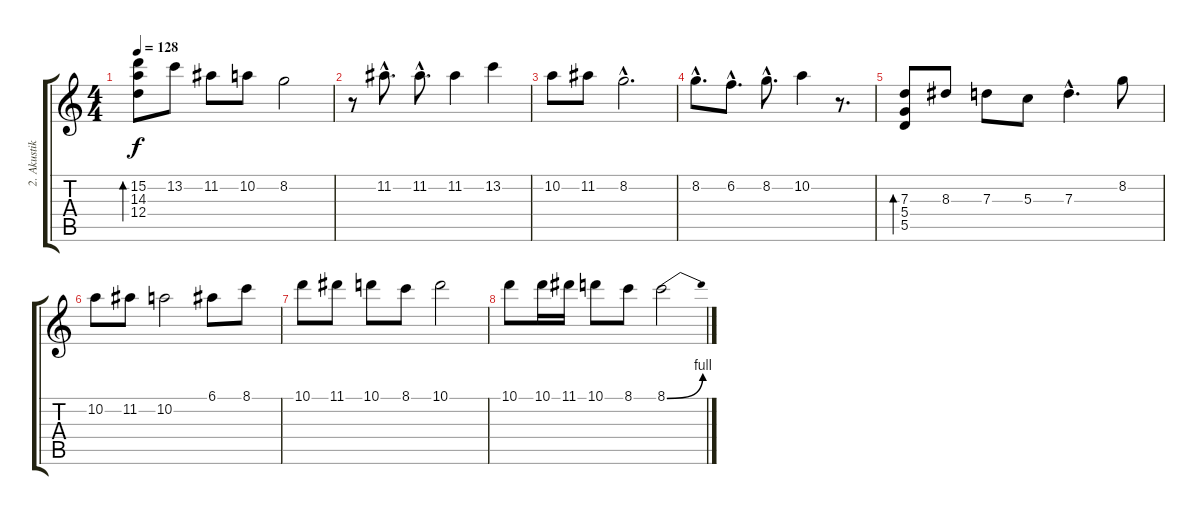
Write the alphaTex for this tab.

\track ("2. Akustik" "2. Akustik") {instrument acousticguitarnylon}
\staff {score tabs}
\tuning (E4 B3 G3 D3 A2 E2) {hide}
\ts (4 4)
\tempo 128
\clef g2
\ks c
(15.2 14.3 12.4).8{bd 240 dy f} 13.2.8 11.2.8 10.2.8 8.2.2 |
r.8 11.2{hac}.8{d} 11.2{hac}.8{d} 11.2.4 13.2.4 |
10.2.8 11.2.8 8.2{hac}.2{d} |
8.2{hac}.8{d} 6.2{hac}.8{d} 8.2{hac}.8{d} 10.2.4 r.8{d} |
(7.3 5.4 5.5).8{bd 480} 8.3.8 7.3.8 5.3.8 7.3{hac}.4{d} 8.2.8 |
10.2.8 11.2.8 10.2.2 6.1.8 8.1.8 |
10.1.8 11.1.8 10.1.8 8.1.8 10.1.2 |
10.1.8 10.1.16 11.1.16 10.1.8 8.1.8 8.1{be (bend 0 0 60 4)}.2
